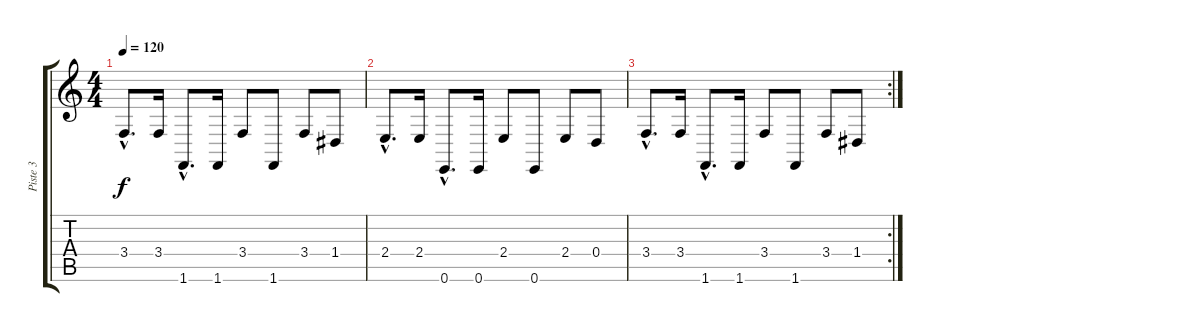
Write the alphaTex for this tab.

\track ("Piste 3" "Piste 3") {instrument lead2sawtooth}
\staff {score tabs}
\tuning (E4 B3 G3 D3 A2 E2) {hide}
\ts (4 4)
\tempo 120
\clef g2
\ks c
3.4{hac}.8{d dy f} 3.4.16 1.6{hac}.8{d} 1.6.16 3.4.8 1.6.8 3.4.8 1.4.8 |
2.4{hac}.8{d} 2.4.16 0.6{hac}.8{d} 0.6.16 2.4.8 0.6.8 2.4.8 0.4.8 |
\rc 2
3.4{hac}.8{d} 3.4.16 1.6{hac}.8{d} 1.6.16 3.4.8 1.6.8 3.4.8 1.4.8
